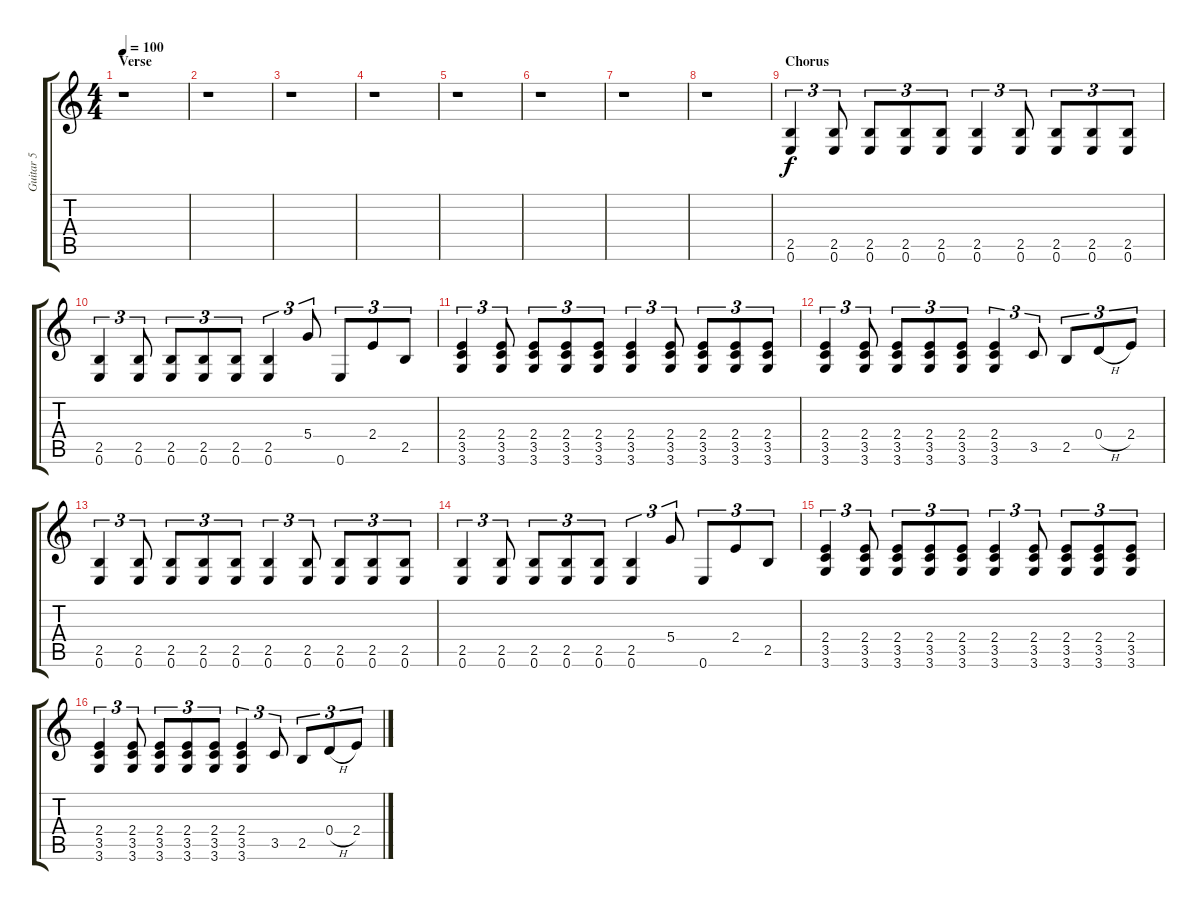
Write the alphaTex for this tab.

\track ("Guitar 5" "Guitar 5") {instrument distortionguitar}
\staff {score tabs}
\tuning (E4 B3 G3 D3 A2 E2) {hide}
\ts (4 4)
\section ("" "Verse")
\tempo 100
\clef g2
\ks c
r.1{dy f} |
r.1 |
r.1 |
r.1 |
r.1 |
r.1 |
r.1 |
r.1 |
\section ("" "Chorus")
(2.5 0.6).4{tu (3 2)} (2.5 0.6).8{tu (3 2)} (2.5 0.6).8{tu (3 2)} (2.5 0.6).8{tu (3 2)} (2.5 0.6).8{tu (3 2)} (2.5 0.6).4{tu (3 2)} (2.5 0.6).8{tu (3 2)} (2.5 0.6).8{tu (3 2)} (2.5 0.6).8{tu (3 2)} (2.5 0.6).8{tu (3 2)} |
(2.5 0.6).4{tu (3 2)} (2.5 0.6).8{tu (3 2)} (2.5 0.6).8{tu (3 2)} (2.5 0.6).8{tu (3 2)} (2.5 0.6).8{tu (3 2)} (2.5 0.6).4{tu (3 2)} 5.4.8{tu (3 2)} 0.6.8{tu (3 2)} 2.4.8{tu (3 2)} 2.5.8{tu (3 2)} |
(2.4 3.5 3.6).4{tu (3 2)} (2.4 3.5 3.6).8{tu (3 2)} (2.4 3.5 3.6).8{tu (3 2)} (2.4 3.5 3.6).8{tu (3 2)} (2.4 3.5 3.6).8{tu (3 2)} (2.4 3.5 3.6).4{tu (3 2)} (2.4 3.5 3.6).8{tu (3 2)} (2.4 3.5 3.6).8{tu (3 2)} (2.4 3.5 3.6).8{tu (3 2)} (2.4 3.5 3.6).8{tu (3 2)} |
(2.4 3.5 3.6).4{tu (3 2)} (2.4 3.5 3.6).8{tu (3 2)} (2.4 3.5 3.6).8{tu (3 2)} (2.4 3.5 3.6).8{tu (3 2)} (2.4 3.5 3.6).8{tu (3 2)} (2.4 3.5 3.6).4{tu (3 2)} 3.5.8{tu (3 2)} 2.5.8{tu (3 2)} 0.4{h}.8{tu (3 2)} 2.4.8{tu (3 2)} |
(2.5 0.6).4{tu (3 2)} (2.5 0.6).8{tu (3 2)} (2.5 0.6).8{tu (3 2)} (2.5 0.6).8{tu (3 2)} (2.5 0.6).8{tu (3 2)} (2.5 0.6).4{tu (3 2)} (2.5 0.6).8{tu (3 2)} (2.5 0.6).8{tu (3 2)} (2.5 0.6).8{tu (3 2)} (2.5 0.6).8{tu (3 2)} |
(2.5 0.6).4{tu (3 2)} (2.5 0.6).8{tu (3 2)} (2.5 0.6).8{tu (3 2)} (2.5 0.6).8{tu (3 2)} (2.5 0.6).8{tu (3 2)} (2.5 0.6).4{tu (3 2)} 5.4.8{tu (3 2)} 0.6.8{tu (3 2)} 2.4.8{tu (3 2)} 2.5.8{tu (3 2)} |
(2.4 3.5 3.6).4{tu (3 2)} (2.4 3.5 3.6).8{tu (3 2)} (2.4 3.5 3.6).8{tu (3 2)} (2.4 3.5 3.6).8{tu (3 2)} (2.4 3.5 3.6).8{tu (3 2)} (2.4 3.5 3.6).4{tu (3 2)} (2.4 3.5 3.6).8{tu (3 2)} (2.4 3.5 3.6).8{tu (3 2)} (2.4 3.5 3.6).8{tu (3 2)} (2.4 3.5 3.6).8{tu (3 2)} |
(2.4 3.5 3.6).4{tu (3 2)} (2.4 3.5 3.6).8{tu (3 2)} (2.4 3.5 3.6).8{tu (3 2)} (2.4 3.5 3.6).8{tu (3 2)} (2.4 3.5 3.6).8{tu (3 2)} (2.4 3.5 3.6).4{tu (3 2)} 3.5.8{tu (3 2)} 2.5.8{tu (3 2)} 0.4{h}.8{tu (3 2)} 2.4.8{tu (3 2)}
